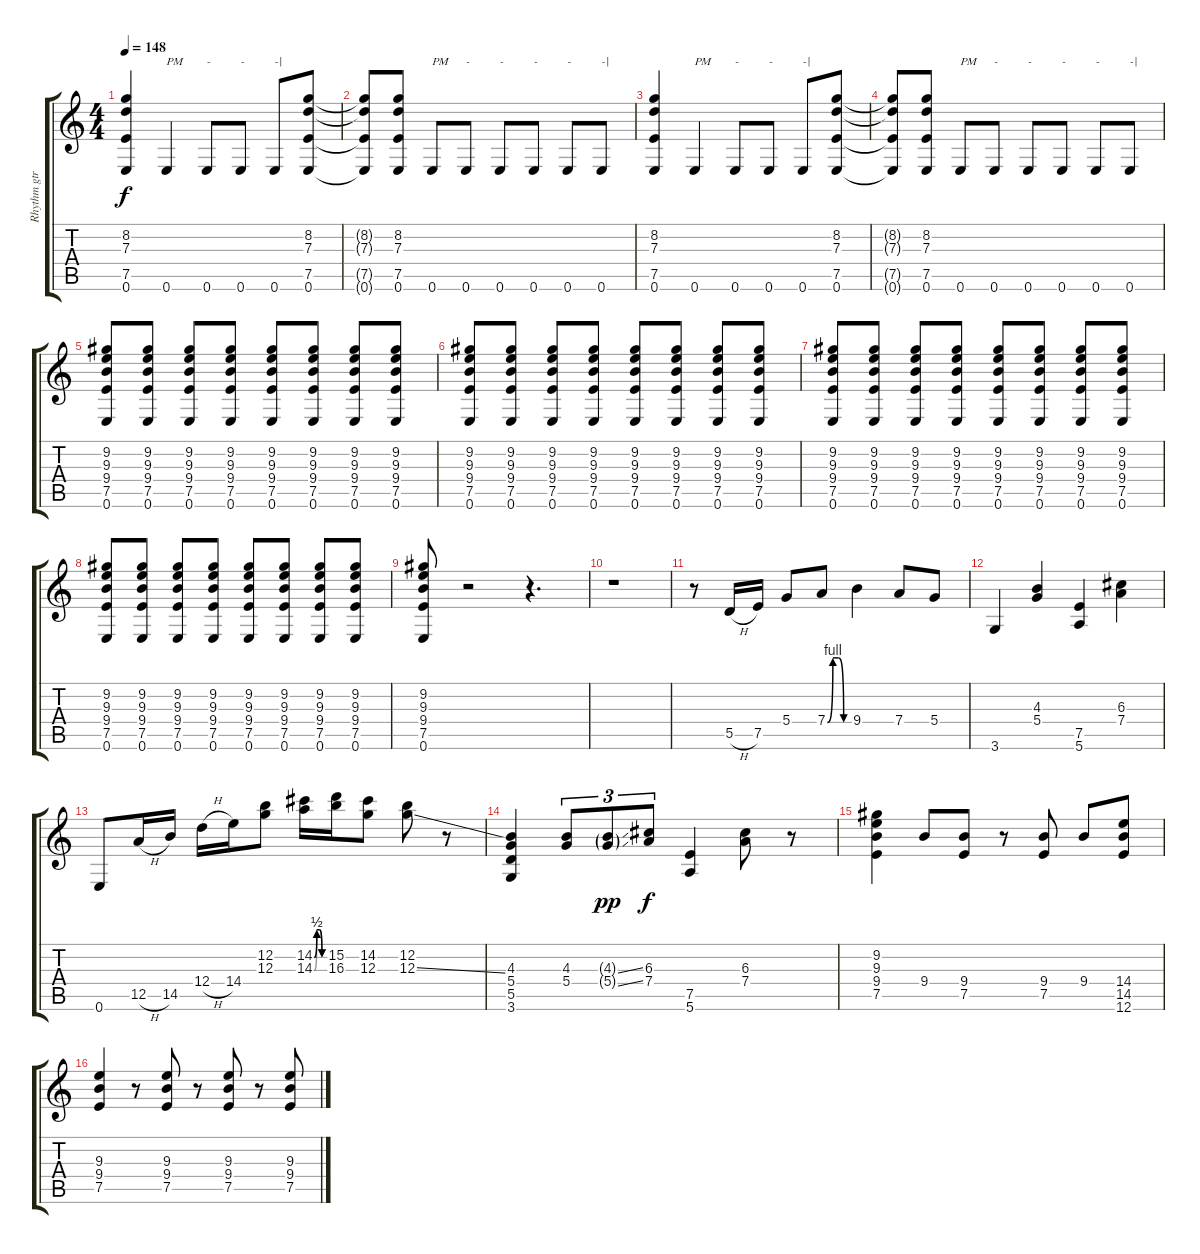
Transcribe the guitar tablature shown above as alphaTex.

\track ("Rhythm gtr" "Rhythm gtr") {instrument distortionguitar}
\staff {score tabs}
\tuning (E4 B3 G3 D3 A2 E2) {hide}
\ts (4 4)
\tempo 148
\clef g2
\ks c
(8.2 7.3 7.5 0.6).4{dy f} 0.6.4{txt "PM"} 0.6.8{txt "-"} 0.6.8{txt "-"} 0.6.8{txt "-|"} (8.2 7.3 7.5 0.6).8 |
(8.2{t} 7.3{t} 7.5{t} 0.6{t}).8 (8.2 7.3 7.5 0.6).8 0.6.8{txt "PM"} 0.6.8{txt "-"} 0.6.8{txt "-"} 0.6.8{txt "-"} 0.6.8{txt "-"} 0.6.8{txt "-|"} |
(8.2 7.3 7.5 0.6).4 0.6.4{txt "PM"} 0.6.8{txt "-"} 0.6.8{txt "-"} 0.6.8{txt "-|"} (8.2 7.3 7.5 0.6).8 |
(8.2{t} 7.3{t} 7.5{t} 0.6{t}).8 (8.2 7.3 7.5 0.6).8 0.6.8{txt "PM"} 0.6.8{txt "-"} 0.6.8{txt "-"} 0.6.8{txt "-"} 0.6.8{txt "-"} 0.6.8{txt "-|"} |
(9.2 9.3 9.4 7.5 0.6).8 (9.2 9.3 9.4 7.5 0.6).8 (9.2 9.3 9.4 7.5 0.6).8 (9.2 9.3 9.4 7.5 0.6).8 (9.2 9.3 9.4 7.5 0.6).8 (9.2 9.3 9.4 7.5 0.6).8 (9.2 9.3 9.4 7.5 0.6).8 (9.2 9.3 9.4 7.5 0.6).8 |
(9.2 9.3 9.4 7.5 0.6).8 (9.2 9.3 9.4 7.5 0.6).8 (9.2 9.3 9.4 7.5 0.6).8 (9.2 9.3 9.4 7.5 0.6).8 (9.2 9.3 9.4 7.5 0.6).8 (9.2 9.3 9.4 7.5 0.6).8 (9.2 9.3 9.4 7.5 0.6).8 (9.2 9.3 9.4 7.5 0.6).8 |
(9.2 9.3 9.4 7.5 0.6).8 (9.2 9.3 9.4 7.5 0.6).8 (9.2 9.3 9.4 7.5 0.6).8 (9.2 9.3 9.4 7.5 0.6).8 (9.2 9.3 9.4 7.5 0.6).8 (9.2 9.3 9.4 7.5 0.6).8 (9.2 9.3 9.4 7.5 0.6).8 (9.2 9.3 9.4 7.5 0.6).8 |
(9.2 9.3 9.4 7.5 0.6).8 (9.2 9.3 9.4 7.5 0.6).8 (9.2 9.3 9.4 7.5 0.6).8 (9.2 9.3 9.4 7.5 0.6).8 (9.2 9.3 9.4 7.5 0.6).8 (9.2 9.3 9.4 7.5 0.6).8 (9.2 9.3 9.4 7.5 0.6).8 (9.2 9.3 9.4 7.5 0.6).8 |
(9.2 9.3 9.4 7.5 0.6).8 r.2 r.4{d} |
r.1 |
r.8 5.5{h}.16 7.5.16 5.4.8 7.4{be (custom 0 0 15 4 30 4 45 0 60 0)}.8 9.4.4 7.4.8 5.4.8 |
3.6.4 (4.3 5.4).4 (7.5 5.6).4 (6.3 7.4).4 |
0.6.8 12.5{h}.16 14.5.16 12.4{h}.16 14.4.16 (12.2 12.3).8 (14.2{be (custom 0 0 15 2 30 2 45 0 60 0)} 14.3{be (custom 0 0 15 2 30 2 45 0 60 0)}).16 (15.2 16.3).16 (14.2 12.3).8 (12.2 12.3{ss}).8 r.8 |
(4.3 5.4 5.5 3.6).4 (4.3 5.4).8{tu (3 2)} (4.3{ss g} 5.4{ss g}).8{tu (3 2) dy pp} (6.3 7.4).8{tu (3 2) dy f} (7.5 5.6).4 (6.3 7.4).8 r.8 |
(9.2 9.3 9.4 7.5).4 9.4.8 (9.4 7.5).8 r.8 (9.4 7.5).8 9.4.8 (14.4 14.5 12.6).8 |
(9.3 9.4 7.5).4 r.8 (9.3 9.4 7.5).8 r.8 (9.3 9.4 7.5).8 r.8 (9.3 9.4 7.5).8
